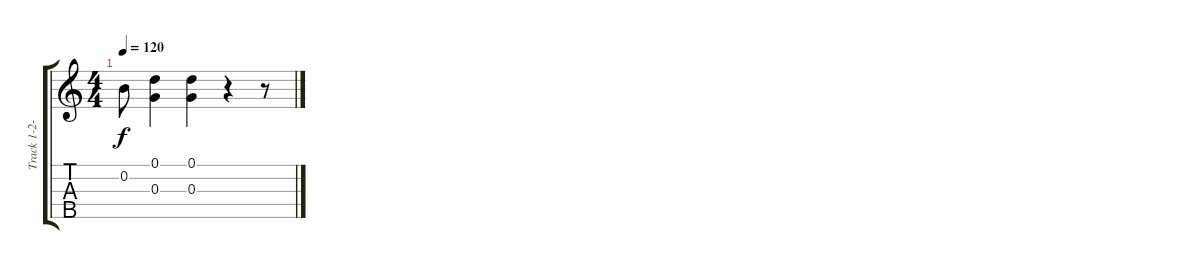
\track ("Track 1-2-3-4-5" "Track 1-2-") {instrument banjo}
\staff {score tabs}
\tuning (D4 B3 G3 D3 G4) {hide}
\displaytranspose 12
\ts (4 4)
\tempo 120
\clef g2
\ks c
0.2{t}.8{dy f} (0.1 0.3).4 (0.1 0.3).4 r.4 r.8
